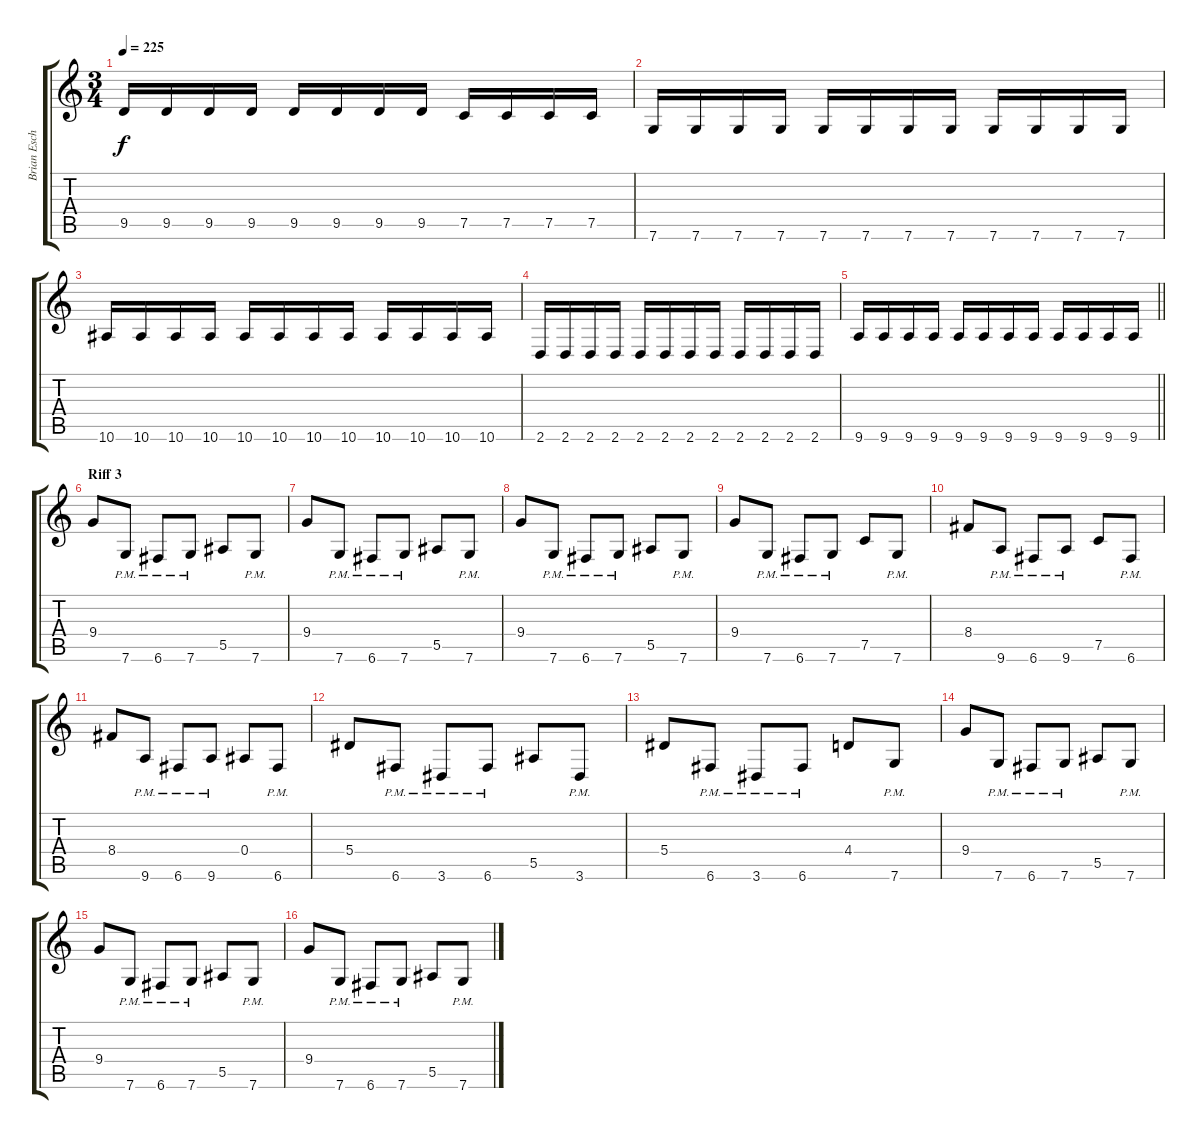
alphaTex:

\track ("Brian Eschbach" "Brian Esch") {instrument distortionguitar}
\staff {score tabs}
\tuning (C4 G3 Eb3 Bb2 F2 C2) {hide}
\ts (3 4)
\tempo 225
\clef g2
\ks c
9.5.16{dy f} 9.5.16 9.5.16 9.5.16 9.5.16 9.5.16 9.5.16 9.5.16 7.5.16 7.5.16 7.5.16 7.5.16 |
7.6.16 7.6.16 7.6.16 7.6.16 7.6.16 7.6.16 7.6.16 7.6.16 7.6.16 7.6.16 7.6.16 7.6.16 |
10.6.16 10.6.16 10.6.16 10.6.16 10.6.16 10.6.16 10.6.16 10.6.16 10.6.16 10.6.16 10.6.16 10.6.16 |
2.6.16 2.6.16 2.6.16 2.6.16 2.6.16 2.6.16 2.6.16 2.6.16 2.6.16 2.6.16 2.6.16 2.6.16 |
\barLineRight lightlight
9.6.16 9.6.16 9.6.16 9.6.16 9.6.16 9.6.16 9.6.16 9.6.16 9.6.16 9.6.16 9.6.16 9.6.16 |
\section ("" "Riff 3")
9.4.8 7.6{pm}.8 6.6{pm}.8 7.6{pm}.8 5.5.8 7.6{pm}.8 |
9.4.8 7.6{pm}.8 6.6{pm}.8 7.6{pm}.8 5.5.8 7.6{pm}.8 |
9.4.8 7.6{pm}.8 6.6{pm}.8 7.6{pm}.8 5.5.8 7.6{pm}.8 |
9.4.8 7.6{pm}.8 6.6{pm}.8 7.6{pm}.8 7.5.8 7.6{pm}.8 |
8.4.8 9.6{pm}.8 6.6{pm}.8 9.6{pm}.8 7.5.8 6.6{pm}.8 |
8.4.8 9.6{pm}.8 6.6{pm}.8 9.6{pm}.8 0.4.8 6.6{pm}.8 |
5.4.8 6.6{pm}.8 3.6{pm}.8 6.6{pm}.8 5.5.8 3.6{pm}.8 |
5.4.8 6.6{pm}.8 3.6{pm}.8 6.6{pm}.8 4.4.8 7.6{pm}.8 |
9.4.8 7.6{pm}.8 6.6{pm}.8 7.6{pm}.8 5.5.8 7.6{pm}.8 |
9.4.8 7.6{pm}.8 6.6{pm}.8 7.6{pm}.8 5.5.8 7.6{pm}.8 |
9.4.8 7.6{pm}.8 6.6{pm}.8 7.6{pm}.8 5.5.8 7.6{pm}.8
